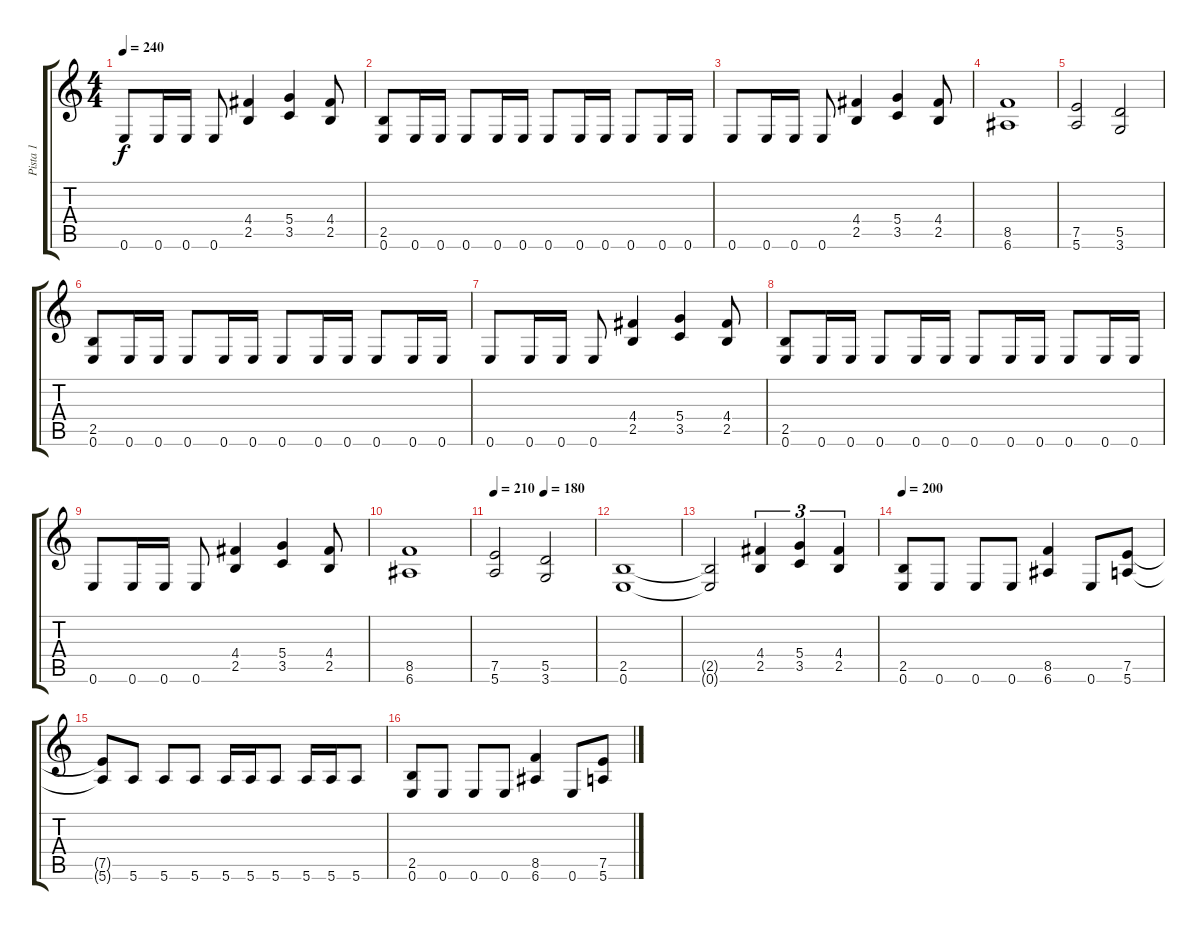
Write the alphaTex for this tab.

\track ("Pista 1" "Pista 1") {instrument distortionguitar}
\staff {score tabs}
\tuning (E4 B3 G3 D3 A2 E2) {hide}
\ts (4 4)
\tempo 240
\clef g2
\ks c
0.6.8{dy f} 0.6.16 0.6.16 0.6.8 (4.4 2.5).4 (5.4 3.5).4 (4.4 2.5).8 |
(2.5 0.6).8 0.6.16 0.6.16 0.6.8 0.6.16 0.6.16 0.6.8 0.6.16 0.6.16 0.6.8 0.6.16 0.6.16 |
0.6.8 0.6.16 0.6.16 0.6.8 (4.4 2.5).4 (5.4 3.5).4 (4.4 2.5).8 |
(8.5 6.6).1 |
(7.5 5.6).2 (5.5 3.6).2 |
(2.5 0.6).8 0.6.16 0.6.16 0.6.8 0.6.16 0.6.16 0.6.8 0.6.16 0.6.16 0.6.8 0.6.16 0.6.16 |
0.6.8 0.6.16 0.6.16 0.6.8 (4.4 2.5).4 (5.4 3.5).4 (4.4 2.5).8 |
(2.5 0.6).8 0.6.16 0.6.16 0.6.8 0.6.16 0.6.16 0.6.8 0.6.16 0.6.16 0.6.8 0.6.16 0.6.16 |
0.6.8 0.6.16 0.6.16 0.6.8 (4.4 2.5).4 (5.4 3.5).4 (4.4 2.5).8 |
(8.5 6.6).1 |
\tempo 210
\tempo (180 0.5)
(7.5 5.6).2 (5.5 3.6).2 |
(2.5 0.6).1 |
(2.5{t} 0.6{t}).2 (4.4 2.5).4{tu (3 2)} (5.4 3.5).4{tu (3 2)} (4.4 2.5).4{tu (3 2)} |
\tempo 200
(2.5 0.6).8 0.6.8 0.6.8 0.6.8 (8.5 6.6).4 0.6.8 (7.5 5.6).8 |
(7.5{t} 5.6{t}).8 5.6.8 5.6.8 5.6.8 5.6.16 5.6.16 5.6.8 5.6.16 5.6.16 5.6.8 |
(2.5 0.6).8 0.6.8 0.6.8 0.6.8 (8.5 6.6).4 0.6.8 (7.5 5.6).8
